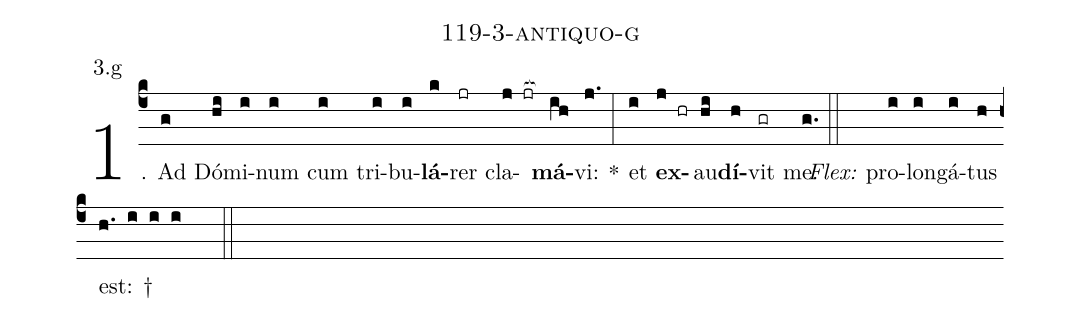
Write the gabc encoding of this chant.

name: 119-3-antiquo-g;
annotation: 3.g;
%%
(c4)1. Ad(g) Dó(hi)mi(i)num(i) cum(i) tri(i)bu(i)<b>lá</b>(k)rer(jr) cla(j jr[ocb:1{])<b>má</b>(ih[ocb:0}])vi:(j.) *(:) et(i) <b>ex</b>(j hr)au(hi)<b>dí</b>(h)vit(gr) me.(g.) (::)
<i>Flex:</i>()  pro(i)lon(i)gá(i)tus(h) est: †(h. i i i  ::)
